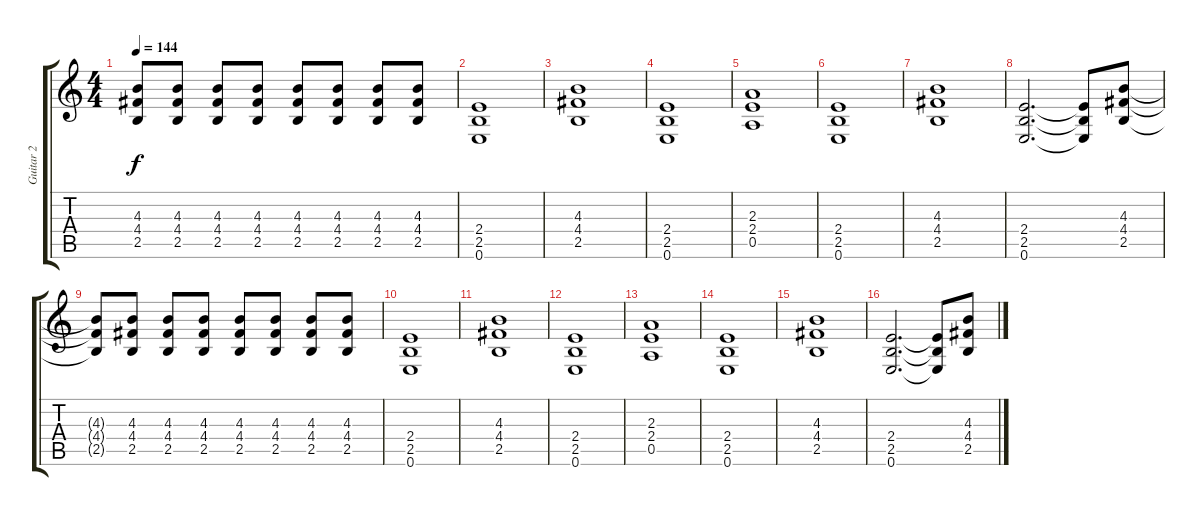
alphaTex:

\track ("Guitar 2" "Guitar 2") {instrument distortionguitar}
\staff {score tabs}
\tuning (E4 B3 G3 D3 A2 E2) {hide}
\ts (4 4)
\tempo 144
\clef g2
\ks c
(4.3{t} 4.4{t} 2.5{t}).8{dy f} (4.3 4.4 2.5).8 (4.3 4.4 2.5).8 (4.3 4.4 2.5).8 (4.3 4.4 2.5).8 (4.3 4.4 2.5).8 (4.3 4.4 2.5).8 (4.3 4.4 2.5).8 |
(2.4 2.5 0.6).1 |
(4.3 4.4 2.5).1 |
(2.4 2.5 0.6).1 |
(2.3 2.4 0.5).1 |
(2.4 2.5 0.6).1 |
(4.3 4.4 2.5).1 |
(2.4 2.5 0.6).2{d} (2.4{t} 2.5{t} 0.6{t}).8 (4.3 4.4 2.5).8 |
(4.3{t} 4.4{t} 2.5{t}).8 (4.3 4.4 2.5).8 (4.3 4.4 2.5).8 (4.3 4.4 2.5).8 (4.3 4.4 2.5).8 (4.3 4.4 2.5).8 (4.3 4.4 2.5).8 (4.3 4.4 2.5).8 |
(2.4 2.5 0.6).1 |
(4.3 4.4 2.5).1 |
(2.4 2.5 0.6).1 |
(2.3 2.4 0.5).1 |
(2.4 2.5 0.6).1 |
(4.3 4.4 2.5).1 |
(2.4 2.5 0.6).2{d} (2.4{t} 2.5{t} 0.6{t}).8 (4.3 4.4 2.5).8
